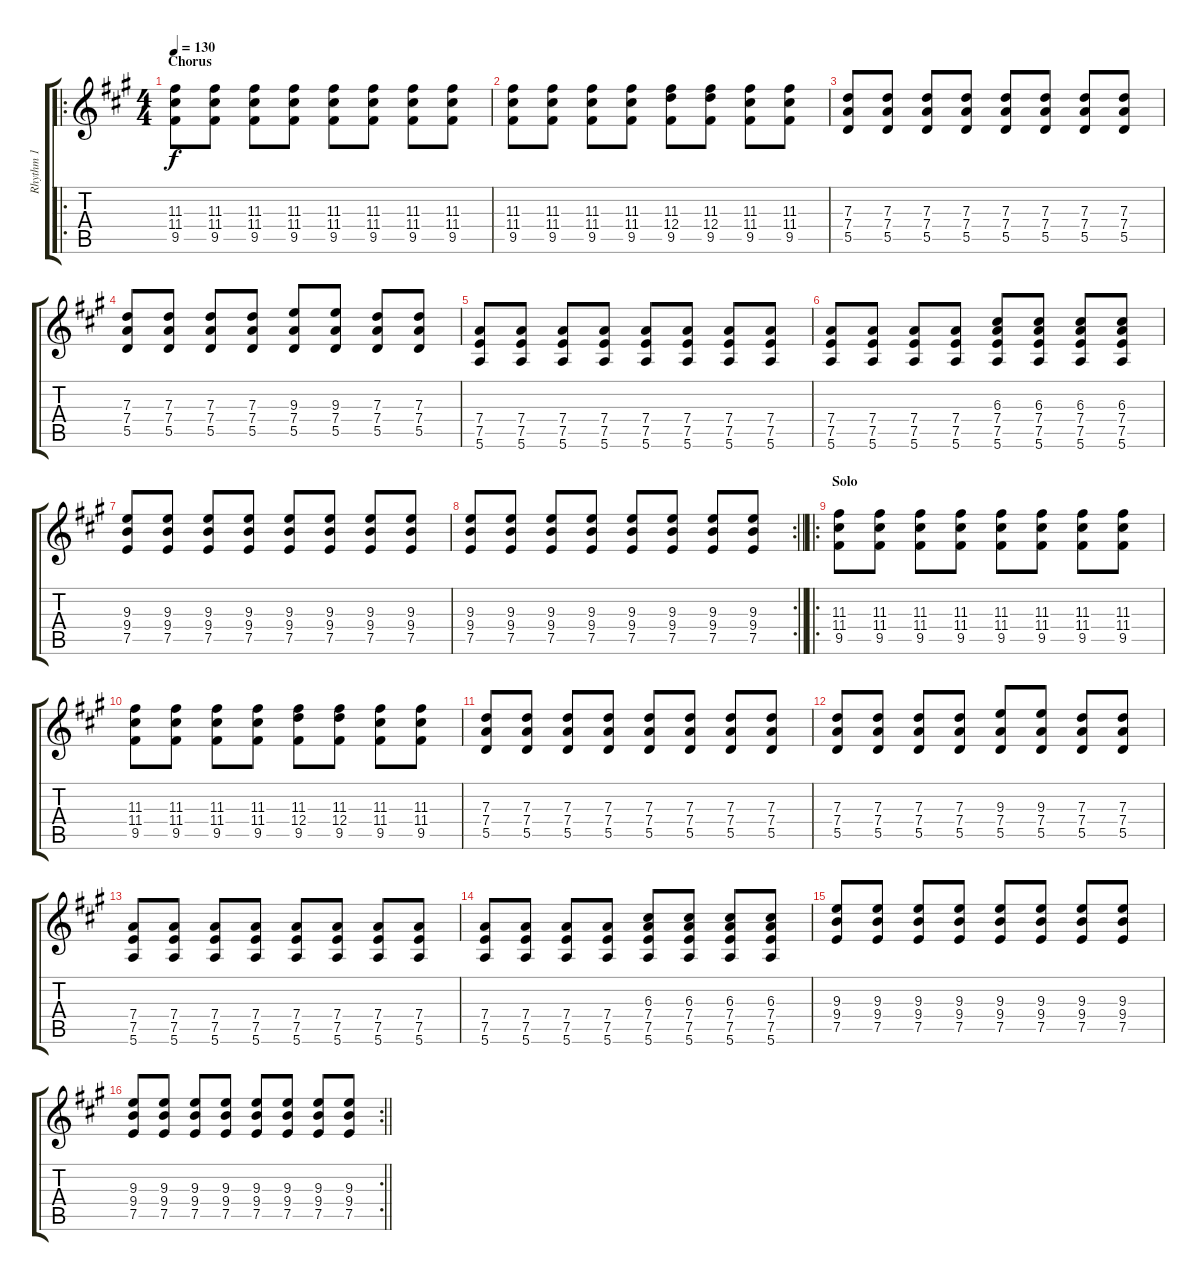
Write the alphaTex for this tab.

\track ("Rhythm 1" "Rhythm 1") {instrument distortionguitar}
\staff {score tabs}
\tuning (E4 B3 G3 D3 A2 E2) {hide}
\ro
\ts (4 4)
\section ("" "Chorus")
\tempo 130
\clef g2
\ks a
(11.3 11.4 9.5).8{dy f volume 13 instrument distortionguitar} (11.3 11.4 9.5).8 (11.3 11.4 9.5).8 (11.3 11.4 9.5).8 (11.3 11.4 9.5).8 (11.3 11.4 9.5).8 (11.3 11.4 9.5).8 (11.3 11.4 9.5).8 |
(11.3 11.4 9.5).8 (11.3 11.4 9.5).8 (11.3 11.4 9.5).8 (11.3 11.4 9.5).8 (11.3 12.4 9.5).8 (11.3 12.4 9.5).8 (11.3 11.4 9.5).8 (11.3 11.4 9.5).8 |
(7.3 7.4 5.5).8 (7.3 7.4 5.5).8 (7.3 7.4 5.5).8 (7.3 7.4 5.5).8 (7.3 7.4 5.5).8 (7.3 7.4 5.5).8 (7.3 7.4 5.5).8 (7.3 7.4 5.5).8 |
(7.3 7.4 5.5).8 (7.3 7.4 5.5).8 (7.3 7.4 5.5).8 (7.3 7.4 5.5).8 (9.3 7.4 5.5).8 (9.3 7.4 5.5).8 (7.3 7.4 5.5).8 (7.3 7.4 5.5).8 |
(7.4 7.5 5.6).8 (7.4 7.5 5.6).8 (7.4 7.5 5.6).8 (7.4 7.5 5.6).8 (7.4 7.5 5.6).8 (7.4 7.5 5.6).8 (7.4 7.5 5.6).8 (7.4 7.5 5.6).8 |
(7.4 7.5 5.6).8 (7.4 7.5 5.6).8 (7.4 7.5 5.6).8 (7.4 7.5 5.6).8 (6.3 7.4 7.5 5.6).8 (6.3 7.4 7.5 5.6).8 (6.3 7.4 7.5 5.6).8 (6.3 7.4 7.5 5.6).8 |
(9.3 9.4 7.5).8 (9.3 9.4 7.5).8 (9.3 9.4 7.5).8 (9.3 9.4 7.5).8 (9.3 9.4 7.5).8 (9.3 9.4 7.5).8 (9.3 9.4 7.5).8 (9.3 9.4 7.5).8 |
\rc 2
\barLineRight lightlight
(9.3 9.4 7.5).8 (9.3 9.4 7.5).8 (9.3 9.4 7.5).8 (9.3 9.4 7.5).8 (9.3 9.4 7.5).8 (9.3 9.4 7.5).8 (9.3 9.4 7.5).8 (9.3 9.4 7.5).8 |
\ro
\section ("" "Solo")
(11.3 11.4 9.5).8{volume 13 instrument distortionguitar} (11.3 11.4 9.5).8 (11.3 11.4 9.5).8 (11.3 11.4 9.5).8 (11.3 11.4 9.5).8 (11.3 11.4 9.5).8 (11.3 11.4 9.5).8 (11.3 11.4 9.5).8 |
(11.3 11.4 9.5).8 (11.3 11.4 9.5).8 (11.3 11.4 9.5).8 (11.3 11.4 9.5).8 (11.3 12.4 9.5).8 (11.3 12.4 9.5).8 (11.3 11.4 9.5).8 (11.3 11.4 9.5).8 |
(7.3 7.4 5.5).8 (7.3 7.4 5.5).8 (7.3 7.4 5.5).8 (7.3 7.4 5.5).8 (7.3 7.4 5.5).8 (7.3 7.4 5.5).8 (7.3 7.4 5.5).8 (7.3 7.4 5.5).8 |
(7.3 7.4 5.5).8 (7.3 7.4 5.5).8 (7.3 7.4 5.5).8 (7.3 7.4 5.5).8 (9.3 7.4 5.5).8 (9.3 7.4 5.5).8 (7.3 7.4 5.5).8 (7.3 7.4 5.5).8 |
(7.4 7.5 5.6).8 (7.4 7.5 5.6).8 (7.4 7.5 5.6).8 (7.4 7.5 5.6).8 (7.4 7.5 5.6).8 (7.4 7.5 5.6).8 (7.4 7.5 5.6).8 (7.4 7.5 5.6).8 |
(7.4 7.5 5.6).8 (7.4 7.5 5.6).8 (7.4 7.5 5.6).8 (7.4 7.5 5.6).8 (6.3 7.4 7.5 5.6).8 (6.3 7.4 7.5 5.6).8 (6.3 7.4 7.5 5.6).8 (6.3 7.4 7.5 5.6).8 |
(9.3 9.4 7.5).8 (9.3 9.4 7.5).8 (9.3 9.4 7.5).8 (9.3 9.4 7.5).8 (9.3 9.4 7.5).8 (9.3 9.4 7.5).8 (9.3 9.4 7.5).8 (9.3 9.4 7.5).8 |
\rc 2
\barLineRight lightlight
(9.3 9.4 7.5).8 (9.3 9.4 7.5).8 (9.3 9.4 7.5).8 (9.3 9.4 7.5).8 (9.3 9.4 7.5).8 (9.3 9.4 7.5).8 (9.3 9.4 7.5).8 (9.3 9.4 7.5).8
